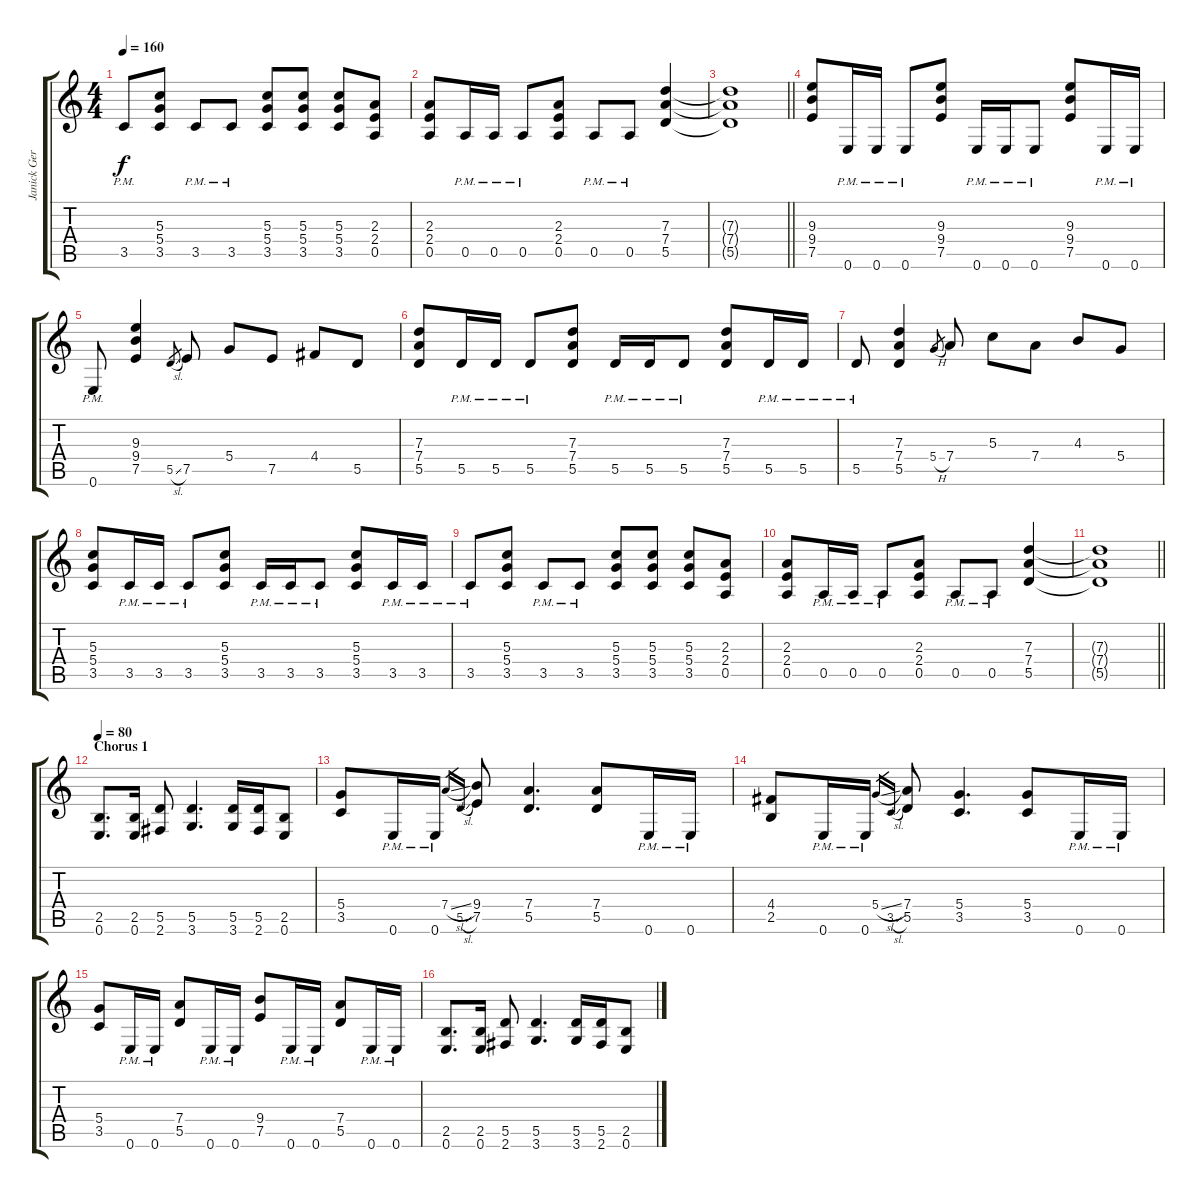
\track ("Janick Gers" "Janick Ger") {instrument overdrivenguitar}
\staff {score tabs}
\tuning (E4 B3 G3 D3 A2 E2) {hide}
\ts (4 4)
\tempo 160
\clef g2
\ks c
3.5{pm}.8{dy f} (5.3 5.4 3.5).8 3.5{pm}.8 3.5{pm}.8 (5.3 5.4 3.5).8 (5.3 5.4 3.5).8 (5.3 5.4 3.5).8 (2.3 2.4 0.5).8 |
(2.3 2.4 0.5).8 0.5{pm}.16 0.5{pm}.16 0.5{pm}.8 (2.3 2.4 0.5).8 0.5{pm}.8 0.5{pm}.8 (7.3 7.4 5.5).4 |
\barLineRight lightlight
(7.3{t} 7.4{t} 5.5{t}).1 |
(9.3 9.4 7.5).8 0.6{pm}.16 0.6{pm}.16 0.6{pm}.8 (9.3 9.4 7.5).8 0.6{pm}.16 0.6{pm}.16 0.6{pm}.8 (9.3 9.4 7.5).8 0.6{pm}.16 0.6{pm}.16 |
0.6{pm}.8 (9.3 9.4 7.5).4 5.5{sl}.8{gr} 7.5.8 5.4.8 7.5.8 4.4.8 5.5.8 |
(7.3 7.4 5.5).8 5.5{pm}.16 5.5{pm}.16 5.5{pm}.8 (7.3 7.4 5.5).8 5.5{pm}.16 5.5{pm}.16 5.5{pm}.8 (7.3 7.4 5.5).8 5.5{pm}.16 5.5{pm}.16 |
5.5{pm}.8 (7.3 7.4 5.5).4 5.4{h}.8{gr} 7.4.8 5.3.8 7.4.8 4.3.8 5.4.8 |
(5.3 5.4 3.5).8 3.5{pm}.16 3.5{pm}.16 3.5{pm}.8 (5.3 5.4 3.5).8 3.5{pm}.16 3.5{pm}.16 3.5{pm}.8 (5.3 5.4 3.5).8 3.5{pm}.16 3.5{pm}.16 |
3.5{pm}.8 (5.3 5.4 3.5).8 3.5{pm}.8 3.5{pm}.8 (5.3 5.4 3.5).8 (5.3 5.4 3.5).8 (5.3 5.4 3.5).8 (2.3 2.4 0.5).8 |
(2.3 2.4 0.5).8 0.5{pm}.16 0.5{pm}.16 0.5{pm}.8 (2.3 2.4 0.5).8 0.5{pm}.8 0.5{pm}.8 (7.3 7.4 5.5).4 |
\barLineRight lightlight
(7.3{t} 7.4{t} 5.5{t}).1 |
\section ("" "Chorus 1")
\tempo 80
(2.5 0.6).8{d} (2.5 0.6).16 (5.5 2.6).8 (5.5 3.6).4{d} (5.5 3.6).16 (5.5 2.6).16 (2.5 0.6).8 |
(5.4 3.5).8 0.6{pm}.16 0.6{pm}.16 7.4{sl}.16{gr} 5.5{sl}.16{gr} (9.4 7.5).8 (7.4 5.5).4{d} (7.4 5.5).8 0.6{pm}.16 0.6{pm}.16 |
(4.4 2.5).8 0.6{pm}.16 0.6{pm}.16 5.4{sl}.16{gr} 3.5{sl}.16{gr} (7.4 5.5).8 (5.4 3.5).4{d} (5.4 3.5).8 0.6{pm}.16 0.6{pm}.16 |
(5.4 3.5).8 0.6{pm}.16 0.6{pm}.16 (7.4 5.5).8 0.6{pm}.16 0.6{pm}.16 (9.4 7.5).8 0.6{pm}.16 0.6{pm}.16 (7.4 5.5).8 0.6{pm}.16 0.6{pm}.16 |
(2.5 0.6).8{d} (2.5 0.6).16 (5.5 2.6).8 (5.5 3.6).4{d} (5.5 3.6).16 (5.5 2.6).16 (2.5 0.6).8
